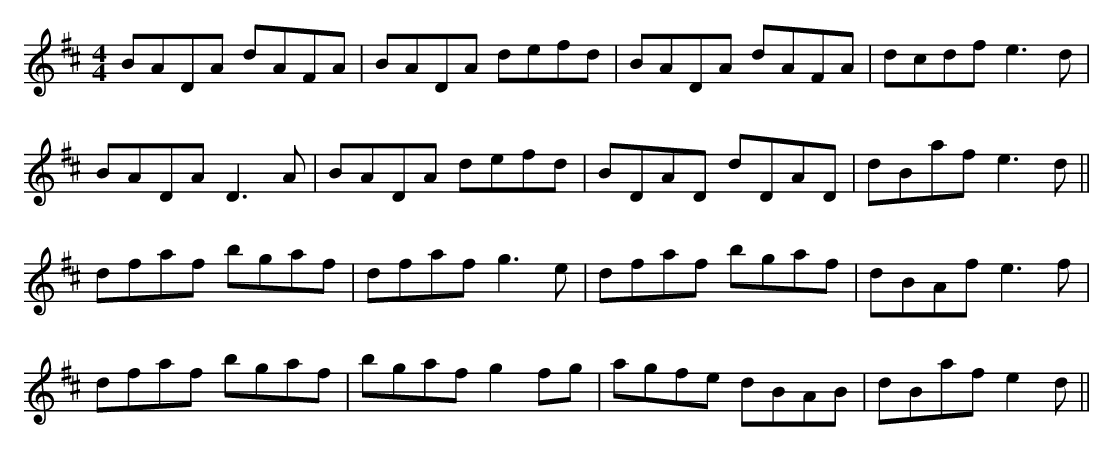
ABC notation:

X:1
M:4/4
K:D
BADA dAFA|BADA defd|BADA dAFA|dcdf e3d|
BADA D3A|BADA defd|BDAD dDAD|dBaf e3d||
dfaf bgaf|dfaf g3e|dfaf bgaf|dBAf e3f|
dfaf bgaf|bgaf g2 fg|agfe dBAB|dBaf e2d||
